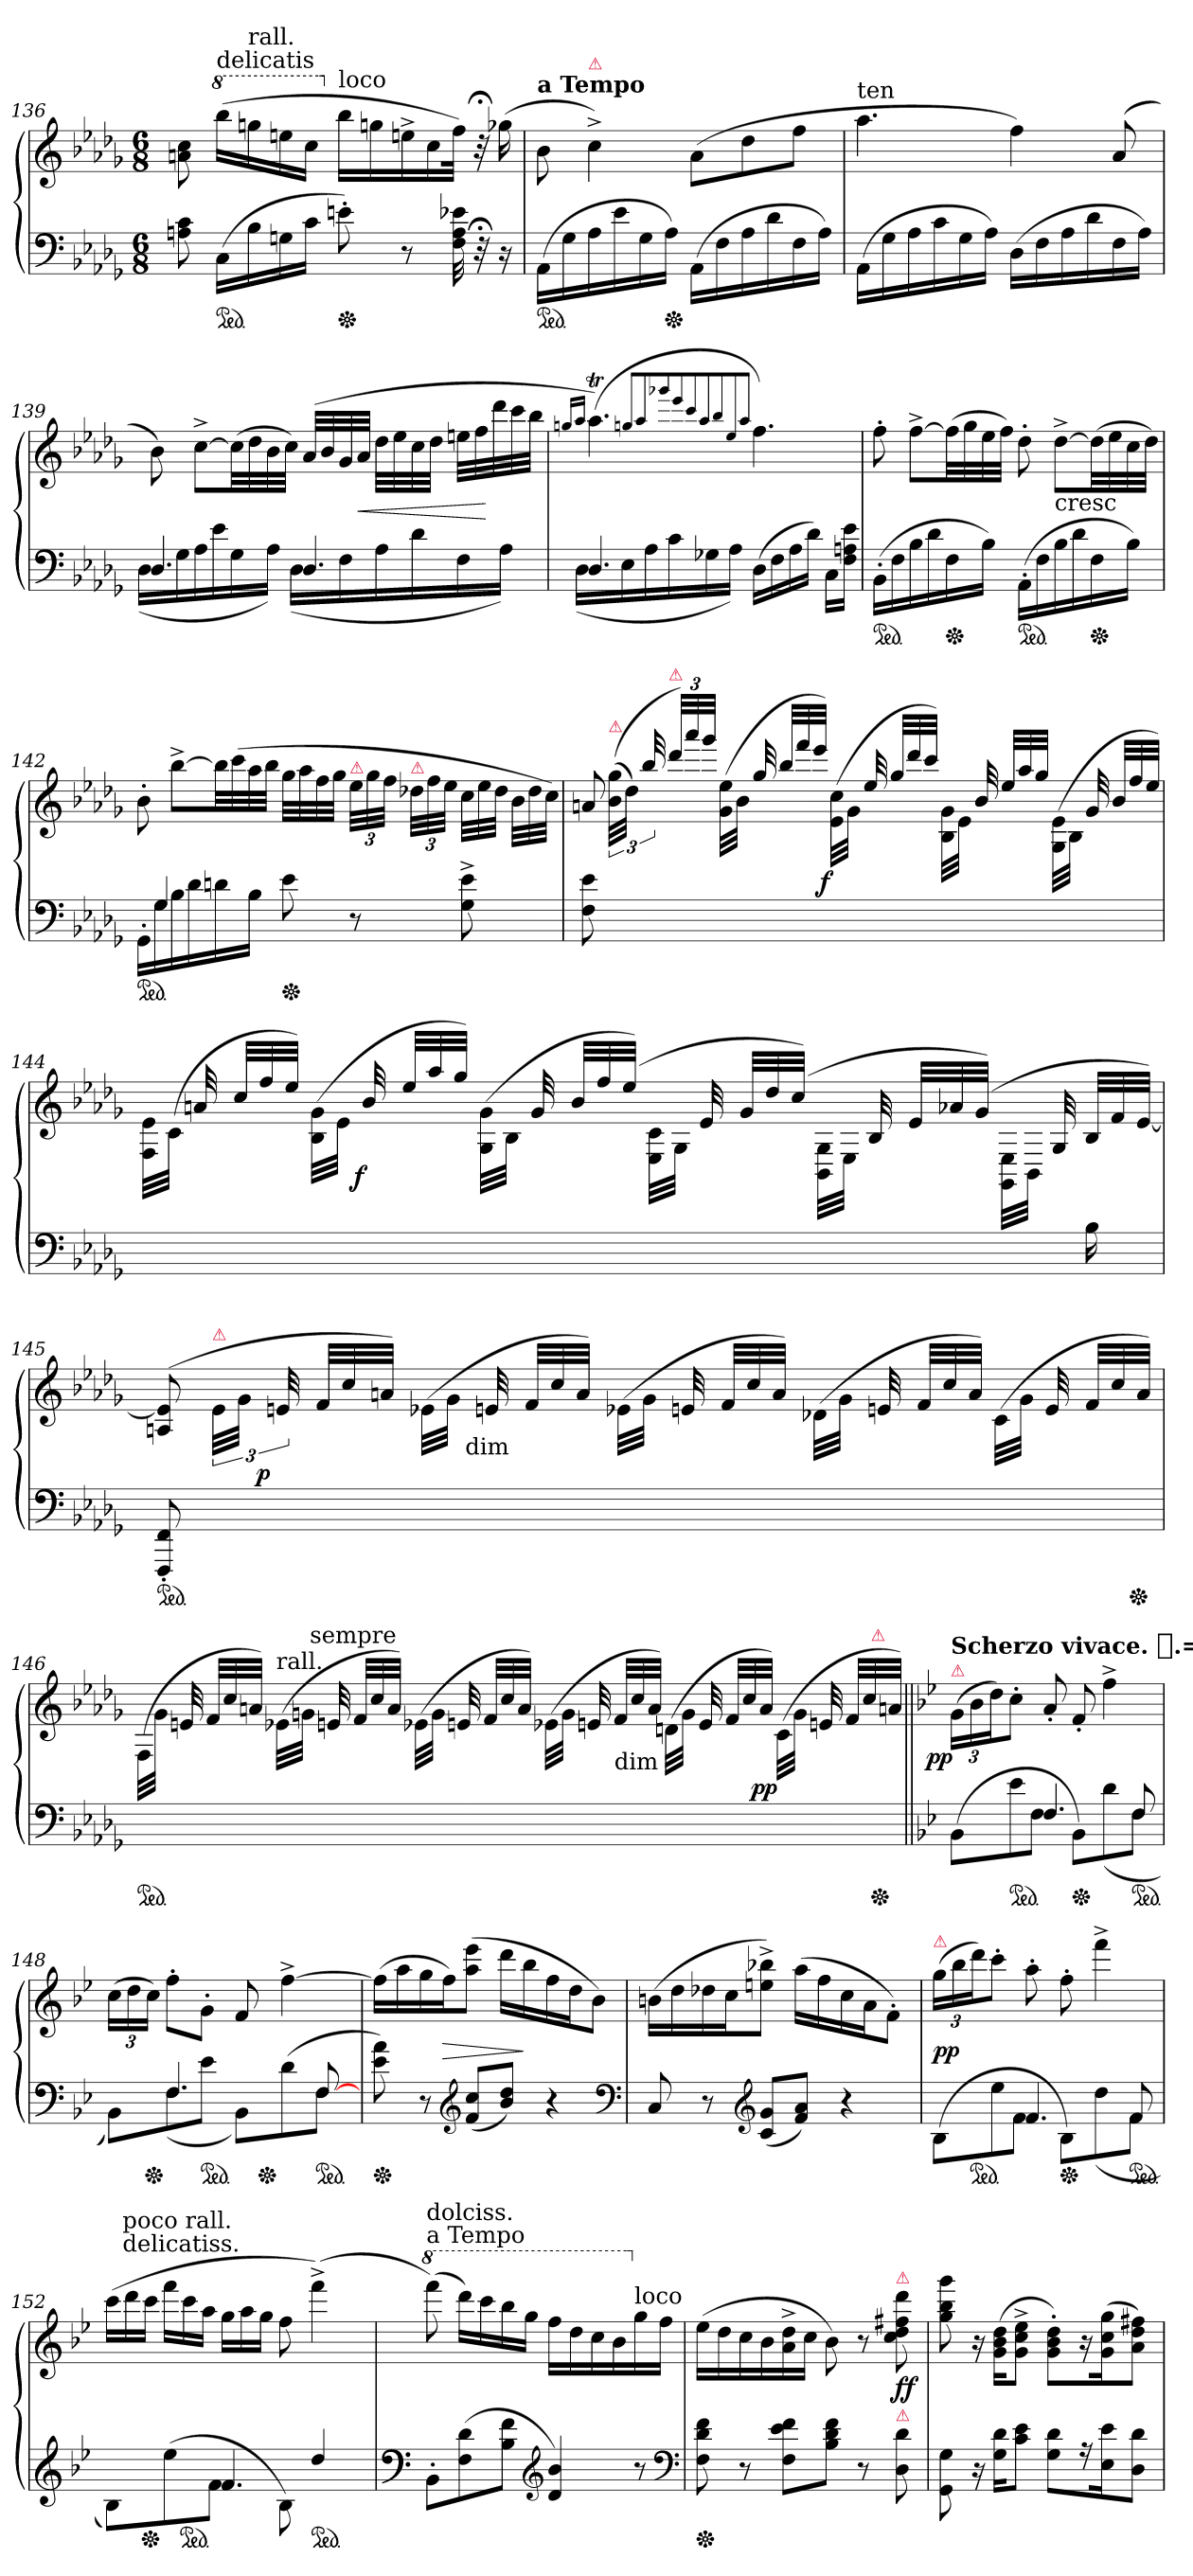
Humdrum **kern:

**kern	**kern	**dynam
*part1	*part1	*part1
*staff2	*staff1	*staff1/2
*clefF4	*clefG2	*
*k[b-e-a-d-g-]	*k[b-e-a-d-g-]	*
*M6/8	*M6/8	*
=136	=136	=136
8An 8c	8an 8cc	.
*	*8va	*
!	!LO:TX:a:t=delicatis	!
*ped	*	*
(>16CLL	(>16bbb-LL	.
!	!LO:TX:a:t=rall.	!
16B-	16gggn	.
16Gn	16eeen	.
16cJJ	16cccJJ	.
*	*X8va	*
!	!LO:TX:a:t=loco	!
*Xped	*	*
8en'>)	16bb-LL	.
.	16ggn	.
8r	16een^	.
.	16cc	.
32F 32A 32e-X	32ffJJk)	.
32r;<	32r;<	.
16r	(>16gg-X	.
=137	=137	=137
!	!LO:TX:a:B:t=a Tempo	!
*ped	*	*
(>16AA-LL	8b-	.
16G-	.	.
!	!LO:TX:a:color=crimson:t=⚠	!
16A-	4cc^<)	.
16e-	.	.
16G-	.	.
*Xped	*	*
16A-JJ)	.	.
(>16AA-LL	(>8a-L	.
16F	.	.
16A-	8dd-	.
16d-	.	.
16F	8ffJ	.
16A-JJ)	.	.
=138	=138	=138
!	!LO:TX:a:t=ten	!
(>16AA-LL	4.aa-	.
16G-	.	.
16A-	.	.
16c	.	.
16G-	.	.
16A-JJ)	.	.
(>16D-LL	4ff)	.
16F	.	.
16A-	.	.
16d-	.	.
16F	(>8a-	.
16A-JJ)	.	.
=139	=139	=139
*^	*	*
4.D-/	(>16D-LL	8b-)	.
.	16G-\	.	.
.	16A-	[8cc^L	.
.	16e-	.	.
.	16G-	(>32ccLL]	.
.	.	32dd-	.
.	16A-JJ)	32b-	.
.	.	32ccJJJ)	.
4.D-/	(>16D-LL	(>32a-LLL	.
.	.	32b-	.
.	16F\	32g-	.
.	.	32a-JJJ	<
.	16A-	32dd-LLL	.
.	.	32ee-	.
.	16d-	32cc	.
.	.	32dd-JJJ	.
*	*	*Xtuplet	*
.	16F	40eenLLL	.
.	.	40ff	.
.	.	40ddd-	[
.	16A-JJ)	.	.
.	.	40ccc	.
.	.	40bb-JJJ	.
=140	=140	=140	=140
.	.	16qqggn/LL	.
.	.	16qqaa-/JJ	.
4.D-/	(>16D-LL	(<4.aa-T)	.
.	16E-\	.	.
.	16A-	.	.
.	16c	.	.
.	16G-X	.	.
.	16A-JJ)	.	.
.	.	8qqggn/L	.
.	.	8qqaa-/	.
.	.	8qqggg-X/	.
.	.	8qqeee-/	.
.	.	8qqccc/	.
.	.	8qqaa-/	.
.	.	8qqbb-/	.
.	.	8qqee-	.
.	.	8qqaa-/J	.
(>16D-LL	4ryy	4.ff)	.
16F\	.	.	.
16A-	.	.	.
16d-JJ)	.	.	.
16C\LL	8rcyy	.	.
16F 16An 16e-JJ	.	.	.
*v	*v	*	*
=141	=141	=141
*ped	*	*
(>16BB-'LL	8ff'	.
16F	.	.
16B-	[8ff^L	.
16d-	.	.
*Xped	*	*
16F	(>32ffLL]	.
.	32gg-	.
16B-JJ)	32ee-	.
.	32ffJJJ)	.
*ped	*	*
(>16AA-'LL	8dd-'>	.
16F	.	.
!	!LO:TX:c:t=cresc	!
16B-	[8dd-^L	.
16d-	.	.
*Xped	*	*
16F	(>32dd-LL]	.
.	32ee-	.
16B-JJ)	32cc	.
.	32dd-JJJ)	.
=142	=142	=142
*^	*	*
*ped	*	*	*
16rcyy	16GG-'>LL	8b-'>	.
4G-	16G-	.	.
.	16B-	[8bb-^<L	.
.	16d-	.	.
.	16dn	32bb-LL]	.
.	.	(>32ccc	.
16reyy	16B-JJ	32aa-	.
.	.	32bb-JJJ	.
*Xped	*	*	*
8e-	4.rGGyy	32gg-LLL	.
.	.	32aa-	.
.	.	32ff	.
.	.	32gg-JJJ	.
*	*	*tuplet	*
!	!	!LO:TX:a:color=crimson:t=⚠	!
8r	.	48ee-LLL	.
.	.	48gg-	.
.	.	48ffJJJ	.
!	!	!LO:TX:a:color=crimson:t=⚠	!
.	.	48dd-XLLL	.
.	.	48ff	.
.	.	48ee-JJJ	.
*	*	*Xtuplet	*
8G-^<\ 8e-^<\	.	48ccLLL	.
.	.	48ee-	.
.	.	48dd-JJJ	.
.	.	48b-LLL	.
.	.	48dd-	.
.	.	48ccJJJ)	.
*v	*v	*	*
=143	=143	=143
8F 8e-	8an	.
*	*tuplet	*
!	!LO:TX:a:color=crimson:t=⚠	!
8ryy	(>(>48b- 48gg-LLL	.
.	48dd-JJJ)	.
.	48bb-/	.
!	!LO:TX:a:color=crimson:t=⚠	!
.	48ddd-/LLL)	.
.	48aaa-	.
.	48ggg-JJJ	.
*	*Xtuplet	*
2ryy	(>48g- 48ee-LLL	.
.	48b-JJJ	.
.	48gg-/	.
.	48bb-/LLL	.
.	48fff	.
.	48eee-JJJ)	.
!	!	!LO:DY:rj
.	(>48e-\ 48cc\LLL	f
.	48g-JJJ	.
.	48ee-/	.
.	48gg-/LLL	.
.	48ddd-	.
.	48cccJJJ)	.
.	48B-\ 48g-\LLL	.
.	48e-JJJ	.
.	48b-/	.
.	48ee-/LLL	.
.	48aa-	.
.	48gg-JJJ	.
.	(>48G-\ 48e-\LLL	.
.	48B-\JJJ	.
.	48g-/	.
.	48b-/LLL	.
.	48ff	.
.	48ee-JJJ)	.
=144	=144	=144
8rGGyy	48F\ 48e-\LLL	.
.	(>48c\JJJ	.
.	48an	.
.	48cc/LLL	.
.	48ff	.
.	48ee-JJJ)	.
8rGGyy	(>48B-\ 48g-\LLL	.
.	48e-JJJ	.
.	48b-/	f
.	48ee-/LLL	.
.	48aa-	.
.	48gg-JJJ)	.
8rGGyy	(>48G-\ 48g-\LLL	.
.	48B-\JJJ	.
.	48g-	.
.	48b-/LLL	.
.	48ff	.
.	(>48ee-JJJ)	.
4ryy	48E-\ 48c\LLL	.
.	48G-\JJJ	.
.	48e-	.
.	48g-/LLL	.
.	48dd-	.
.	(>48ccJJJ)	.
.	48BB-\ 48G-\LLL	.
.	48E-\JJJ	.
.	48B-	.
.	48e-LLL	.
.	48a-X	.
.	(>48g-JJJ)	.
16ryy	48GG-\ 48E-\LLL	.
.	48BB-\JJJ	.
.	48G-/	.
16B-\	48B-/LLL	.
.	48f	.
.	[48e-JJJ)	.
=145	=145	=145
*ped	*	*
8FFF'</ 8FF'</	(>8An/ 8e-]/	.
*	*tuplet	*
!	!LO:TX:a:color=crimson:t=⚠	!
8ryy	48e-\LLL	.
.	48g-JJJ	.
.	48en	p
*	*Xtuplet	*
.	48fLLL	.
.	48cc	.
.	48anJJJ)	.
2ryy	(>48e-X\LLL	.
.	48g-JJJ	.
!	!LO:TX:c:t=dim	!
.	48en/	.
.	48fLLL	.
.	48cc	.
.	48aJJJ)	.
.	(>48e-X\LLL	.
.	48g-JJJ	.
.	48en	.
.	48fLLL	.
.	48cc	.
.	48aJJJ)	.
.	(>48d-X\LLL	.
.	48g-JJJ	.
.	48en	.
.	48fLLL	.
.	48cc	.
.	48aJJJ)	.
.	(>48c\LLL	.
.	48g-JJJ	.
.	48e	.
.	48fLLL	.
.	48cc	.
*Xped	*	*
.	48aJJJ)	.
=146	=146	=146
*ped	*	*
2.ryy	(>48F\LLL	.
.	48g-\JJJ	.
.	48en	.
.	48fLLL	.
.	48cc	.
.	48anJJJ)	.
!	!LO:TX:a:t=rall.	!
.	(>48e-X\LLL	.
.	48gnJJJ	.
!	!LO:TX:a:t=sempre	!
.	48en	.
.	48fLLL	.
.	48cc	.
.	48aJJJ)	.
.	(>48e-X\LLL	.
.	48gJJJ	.
.	48en	.
.	48fLLL	.
.	48cc	.
.	48aJJJ)	.
.	(>48e-X\LLL	.
.	48gJJJ	.
.	48en	.
!	!LO:TX:c:t=dim	!
.	48fLLL	.
.	48cc	.
.	48aJJJ)	.
.	(>48dn\LLL	.
.	48gJJJ	.
.	48e	.
.	48fLLL	.
.	48cc	.
.	48aJJJ)	pp
.	(>48c\LLL	.
.	48gJJJ	.
.	48en	.
.	48fLLL	.
.	48cc	.
!	!LO:TX:a:color=crimson:t=⚠	!
*Xped	*	*
.	48anJJJ)	.
=147||	=147||	=147||
*k[b-e-]	*k[b-e-]	*
*^	*	*
*	*	*tuplet	*
!	!	!LO:TX:a:color=crimson:t=⚠	!
!	!	!LO:TX:a:B:t=Scherzo vivace. [quarter].= 88.	!
!	!	!	!LO:DY:rj
8rAyy	(>8BB-\L	(>24gLL	pp
.	.	24b-	.
.	.	24ddJ)	.
*ped	*	*	*
8ryy	8e-	8cc'>J	.
4.F/	8FJ	8a'<	.
*Xped	*	*	*
.	8BB-\L)	8f'<	.
.	(>8d	4ff^<	.
!LO:N:vis=4.	!	!	!
*ped	*	*	*
8F/	8FJ	.	.
=148	=148	=148	=148
!	!	!LO:TX:a:color=crimson:t=⚠	!
*	*	*^	*
8rAyy	8BB-L)	(>24ccLL	4..ryy	.
.	.	24dd	.	.
*Xped	*	*	*	*
.	.	24ccJJ)	.	.
!	!LO:N:vis=4.	!	!	!
4.F	(>8F	8ff'>L	.	.
*ped	*	*	*	*
.	8e-J	8g'>J	.	.
.	8BB-L)	8f	.	.
*Xped	*	*	*	*
.	.	.	4ryy	.
8ryy	(>8d	[4ff^<	.	.
!LO:N:vis=4	!	!	!	!
*ped	*	*	*	*
[8F/	8FJ	.	.	.
.	.	.	16ryy	.
*v	*v	*	*	*
*	*v	*v	*
=149	=149	=149
*Xped	*	*
8e- 8a)	(>16ffLL]	.
.	16aa	.
8r	16gg	.
.	16ffJ)	>
*clefG2	*	*
(<8f/ 8cc/L	(>8aa 8eee-J	.
8b- 8ddJ)	16dddLL	.
.	16bb-	]
4r	16ff	.
.	16ddJ	.
.	8b-J)	.
*clefF4	*	*
=150	=150	=150
8C	(>16bnLL	.
.	16dd	.
8r	16dd-X	.
.	16ccJ	.
*clefG2	*	*
(<8c/ 8g/L	8een^< 8bb-X^<J)	.
8f 8aJ)	(>16aaLL	.
.	16ff	.
4r	16cc	.
.	16aJ	.
.	8f'>J)	.
=151	=151	=151
*^	*	*
!	!	!LO:TX:a:color=crimson:t=⚠	!
4ryy	(>8B-\L	(>24ggLL	pp
.	.	24bb-	.
*ped	*	*	*
.	.	24dddJ)	.
.	8ee-	8ccc'>J	.
4.f/	8fJ	8aa'>	.
*Xped	*	*	*
.	8B-\L)	8ff'>	.
.	(>8dd	4fff^<	.
!LO:N:vis=4.	!	!	!
*ped	*	*	*
8f/	8fJ	.	.
=152	=152	=152	=152
*	*	*Xtuplet	*
4rffyy	8B-L)	(>24cccLL	.
!	!	!LO:TX:a:t=delicatiss.	!
!	!	!LO:TX:a:t=poco rall.	!
.	.	24ddd	.
*Xped	*	*	*
.	.	24cccJJ	.
.	(>8ee-	24fffLL	.
*ped	*	*	*
.	.	24ccc	.
.	.	24aaJJ	.
4.f	8fJ	24ggLL	.
.	.	24aa	.
.	.	24ggJJ	.
.	8B-)	8ff	.
*ped	*	*	*
.	4dd/	(>4fff^<)	.
8raayy	.	.	.
*v	*v	*	*
=153	=153	=153
*clefF4	*	*
*	*8va	*
!	!LO:TX:a:t=a Tempo	!
!	!LO:TX:a:t=dolciss.	!
8BB-'L	(>8ffff)	.
(>8F 8d	16ddddLL)	.
.	16cccc	.
8B- 8fJ	16bbb-	.
.	16gggJJ	.
*clefG2	*	*
4d 4b-)	16fffLL	.
.	16ddd	.
.	16ccc	.
.	16bb-	.
*	*X8va	*
!	!LO:TX:a:t=loco	!
8r	16gg	.
.	16ffJJ	.
*clefF4	*	*
=154	=154	=154
*Xped	*	*
8F 8d 8f	(>16ee-LL	.
.	16dd	.
8r	16cc	.
.	16b-	.
8F 8e- 8fL	16a^< 16dd^<	.
.	16ccJJ	.
8B- 8d 8fJ	8b-)	.
8r	8r	.
!	!LO:TX:a:color=crimson:t=⚠	!
!LO:TX:a:color=crimson:t=⚠	!	!
8D 8d	8cc 8dd 8ff#X 8ddd	ff
=155	=155	=155
8GG\ 8G\	8gg 8bb- 8ggg	.
16r	16r	.
16G 16dKL	(>16g 16b- 16ddKL	.
8c 8e-J	8g^ 8cc^ 8ee-^J	.
8G 8dL	8g'> 8b-'> 8dd'>L)	.
16r	16r	.
16E- 16e-K	(>16g 16cc 16ggK	.
8D 8dJ	8a 8dd 8ff#XJ)	.
=	=	=
*-	*-	*-
